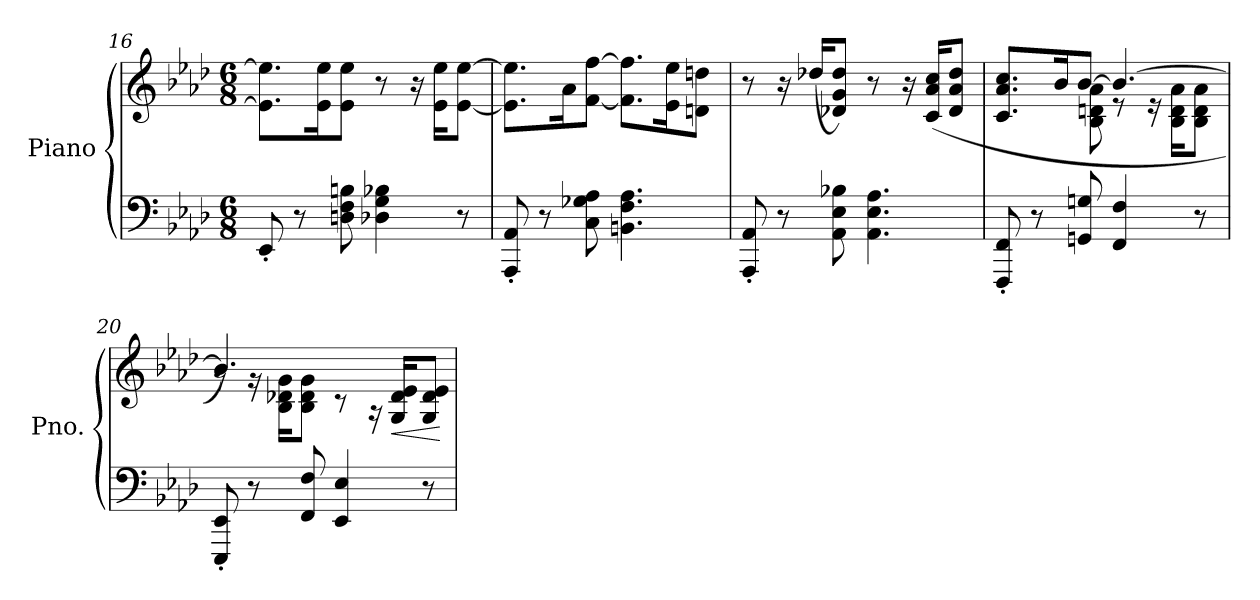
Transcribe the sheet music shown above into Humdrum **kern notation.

**kern	**kern	**dynam
*part1	*part1	*part1
*staff2	*staff1	*staff1/2
*I"Piano	*	*
*I'Pno.	*	*
*clefF4	*clefG2	*
*k[b-e-a-d-]	*k[b-e-a-d-]	*
*M6/8	*M6/8	*
=16	=16	=16
8EE-'/	8.e-\] 8.ee-\]L	.
8r	.	.
.	16e-\ 16ee-\K	.
8Dn\ 8F\ 8Bn\	8e-\ 8ee-\J	.
4D-X\ 4G\ 4B-X\	8r	.
.	16r	.
.	16e-\ 16ee-\KL	.
8r	[8e-\ [8ee-\J	.
=17	=17	=17
8AAA-/' 8AA-/'	8.e-\] 8.ee-\]L	.
8r	.	.
.	16a-\K	.
8C\ 8G-X\ 8A-\	[8f\ [8ff\J	.
4.BBn\ 4.F\ 4.A-\	8.f\] 8.ff\]L	.
.	16e-\ 16ee-\K	.
.	8dn\ 8ddn\J	.
!!LO:LB:g=z
=18	=18	=18
8AAA-/' 8AA-/'	8r	.
8r	16r	.
.	(16dd-X/KL	.
8AA-\ 8E-\ 8B-X\	8d-X/ 8g/ 8dd-/J)	.
4.AA-\ 4.E-\ 4.A-\	8r	.
.	16r	.
.	(16c/ 16a-/ 16cc/KL	.
.	8d-/ 8a-/ 8dd-/J	.
=19	=19	=19
*	*^	*
8FFF/' 8FF/'	8.c/ 8.a-/ 8.cc/L	4ryy	.
8r	.	.	.
.	16b-/K	.	.
8GGn/ 8Gn/	[8b-/J	8B-\ 8dn\ 8a-\	.
4FF/ 4F/	4.b-/_	8r	.
.	.	16r	.
.	.	16B-\ 16d\ 16a-\KL	.
8r	.	8B-\ 8d\ 8a-\J	.
=20	=20	=20	=20
8EEE-/' 8EE-/'	4.b-/])	8rg	.
8r	.	16rg	.
.	.	16B-\ 16d-X\ 16g\KL	.
8FF/ 8F/	.	8B-\ 8d-\ 8g\J	.
4EE-/ 4E-/	8rc	4.ryy	.
.	16rA	.	.
!	!	!	!LO:HP:b
.	16G/ 16d-/ 16e-/KL	.	<
8r	8G/ 8d-/ 8e-/J	.	.
*	*v	*v	*
.	.	[
=	=	=
*-	*-	*-
